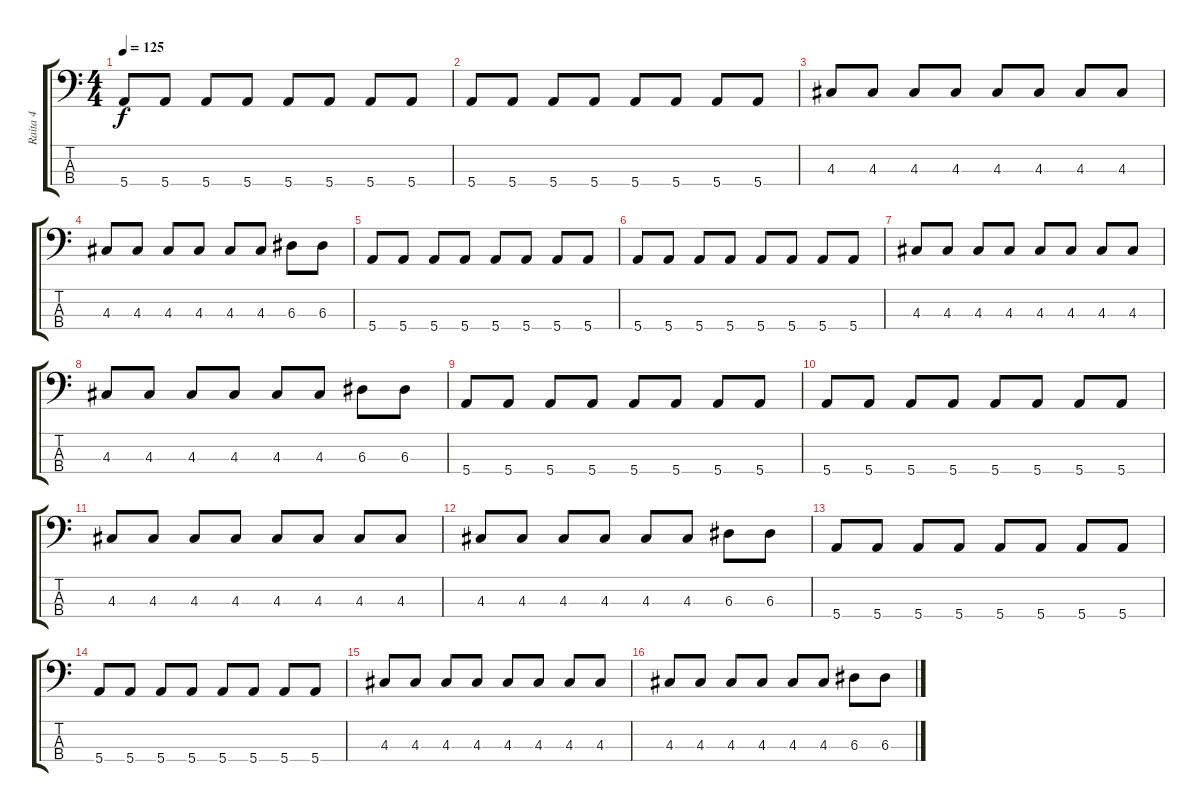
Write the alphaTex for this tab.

\track ("Raita 4" "Raita 4") {instrument electricbasspick}
\staff {score tabs}
\tuning (G2 D2 A1 E1) {hide}
\ts (4 4)
\tempo 125
\clef f4
\ks c
5.4.8{dy f} 5.4.8 5.4.8 5.4.8 5.4.8 5.4.8 5.4.8 5.4.8 |
5.4.8 5.4.8 5.4.8 5.4.8 5.4.8 5.4.8 5.4.8 5.4.8 |
4.3.8 4.3.8 4.3.8 4.3.8 4.3.8 4.3.8 4.3.8 4.3.8 |
4.3.8 4.3.8 4.3.8 4.3.8 4.3.8 4.3.8 6.3.8 6.3.8 |
5.4.8 5.4.8 5.4.8 5.4.8 5.4.8 5.4.8 5.4.8 5.4.8 |
5.4.8 5.4.8 5.4.8 5.4.8 5.4.8 5.4.8 5.4.8 5.4.8 |
4.3.8 4.3.8 4.3.8 4.3.8 4.3.8 4.3.8 4.3.8 4.3.8 |
4.3.8 4.3.8 4.3.8 4.3.8 4.3.8 4.3.8 6.3.8 6.3.8 |
5.4.8 5.4.8 5.4.8 5.4.8 5.4.8 5.4.8 5.4.8 5.4.8 |
5.4.8 5.4.8 5.4.8 5.4.8 5.4.8 5.4.8 5.4.8 5.4.8 |
4.3.8 4.3.8 4.3.8 4.3.8 4.3.8 4.3.8 4.3.8 4.3.8 |
4.3.8 4.3.8 4.3.8 4.3.8 4.3.8 4.3.8 6.3.8 6.3.8 |
5.4.8 5.4.8 5.4.8 5.4.8 5.4.8 5.4.8 5.4.8 5.4.8 |
5.4.8 5.4.8 5.4.8 5.4.8 5.4.8 5.4.8 5.4.8 5.4.8 |
4.3.8 4.3.8 4.3.8 4.3.8 4.3.8 4.3.8 4.3.8 4.3.8 |
4.3.8 4.3.8 4.3.8 4.3.8 4.3.8 4.3.8 6.3.8 6.3.8
